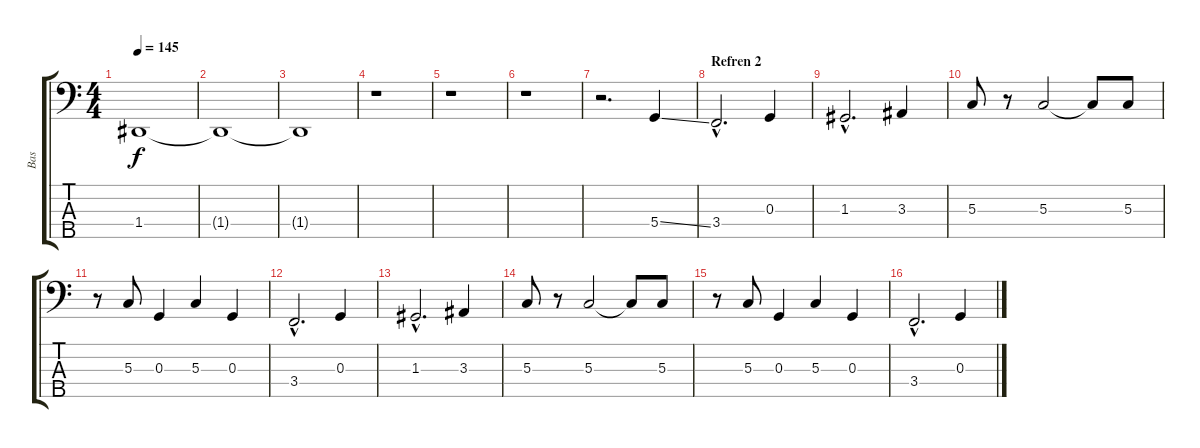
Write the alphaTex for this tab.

\track ("Bas" "Bas") {instrument electricbasspick}
\staff {score tabs}
\tuning (F2 C2 G1 D1 A0) {hide}
\ts (4 4)
\tempo 145
\clef f4
\ks c
1.4{t}.1{dy f} |
1.4{t}.1 |
1.4{t}.1 |
r.1 |
r.1 |
r.1 |
r.2{d} 5.4{ss}.4 |
\section ("" "Refren 2")
3.4{hac}.2{d volume 16 instrument electricbasspick} 0.3.4 |
1.3{hac}.2{d} 3.3.4 |
5.3.8 r.8 5.3.2 5.3{t}.8 5.3.8 |
r.8 5.3.8 0.3.4 5.3.4 0.3.4 |
3.4{hac}.2{d volume 16 instrument electricbasspick} 0.3.4 |
1.3{hac}.2{d} 3.3.4 |
5.3.8 r.8 5.3.2 5.3{t}.8 5.3.8 |
r.8 5.3.8 0.3.4 5.3.4 0.3.4 |
3.4{hac}.2{d volume 16 instrument electricbasspick} 0.3.4
